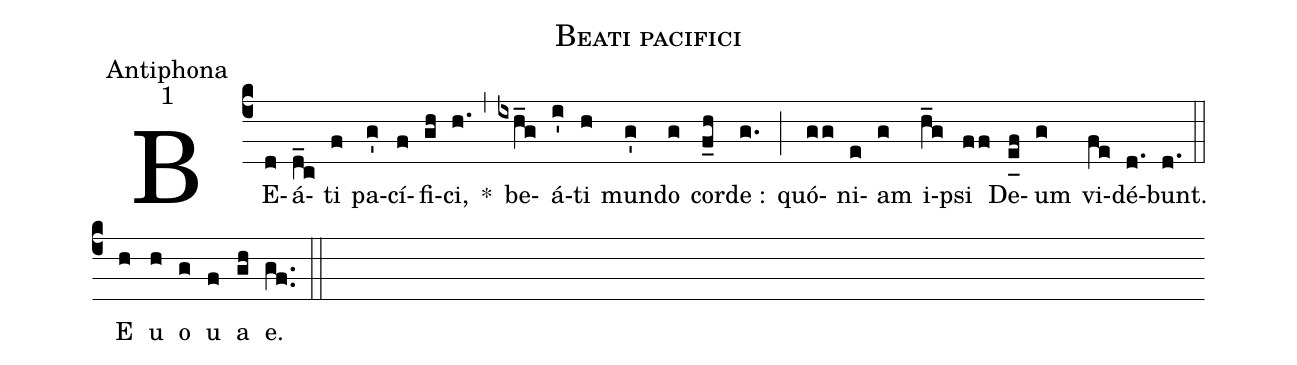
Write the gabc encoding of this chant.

name:Beati pacifici;
office-part:Antiphona;
mode:1;
%%
(c4) BE(d)á(d_c)ti(f) pa(g')cí(f)fi(gh)ci,(h.) *(,) be(ixh_g)á(i')ti(h) mun(g')do(g) cor(f_h)de :(g.) (;) quó(gg)ni(e)am(g) i(h_g)psi(ff) De(e_[uh:l]f)um(g) vi(fe)dé(d.)bunt.(d.) (::) <eu>E(h) u(h) o(g) u(f) a(gh) e.</eu>(gf..) (::)
